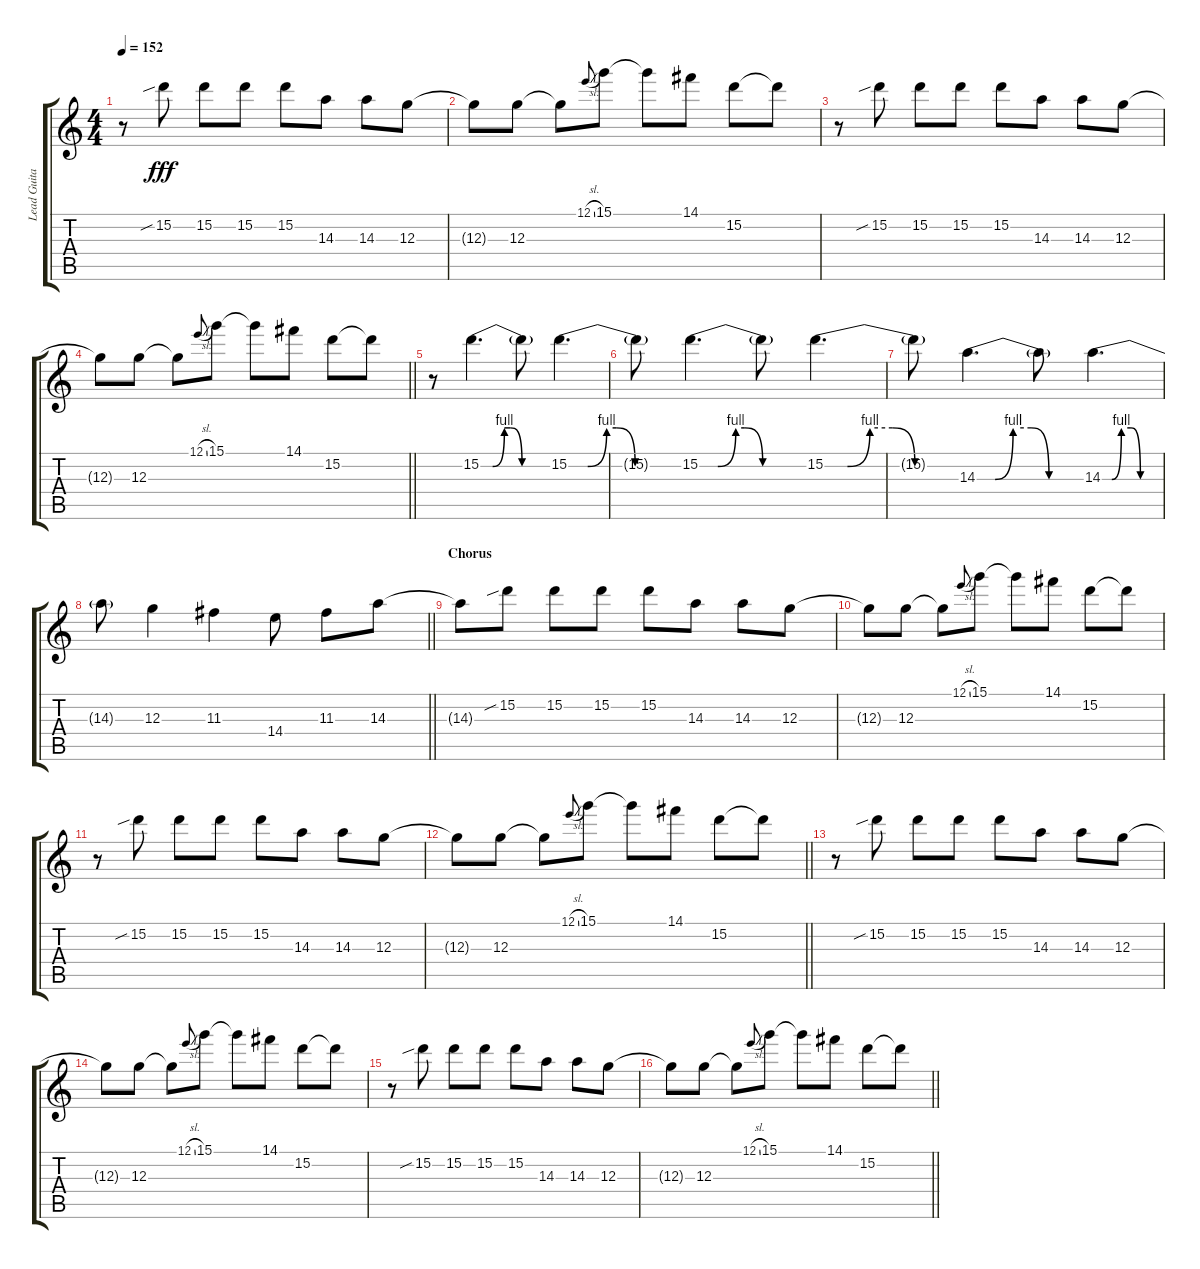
\track ("Lead Guitar" "Lead Guita") {instrument distortionguitar}
\staff {score tabs}
\tuning (E4 B3 G3 D3 A2 D2) {hide}
\ts (4 4)
\tempo 152
\clef g2
\ks c
r.8{dy fff} 15.2{sib}.8 15.2.8 15.2.8 15.2.8 14.3.8 14.3.8 12.3.8 |
12.3{t}.8 12.3.8 12.3{t}.8 12.1{sl}.8{gr onbeat} 15.1.8 15.1{t}.8 14.1.8 15.2.8 15.2{t}.8 |
r.8 15.2{sib}.8 15.2.8 15.2.8 15.2.8 14.3.8 14.3.8 12.3.8 |
\barLineRight lightlight
12.3{t}.8 12.3.8 12.3{t}.8 12.1{sl}.8{gr onbeat} 15.1.8 15.1{t}.8 14.1.8 15.2.8 15.2{t}.8 |
r.8 15.2{be (custom 0 0 10 0 20 4 25 4 35 0 60 0)}.4{d} 15.2{t}.8 15.2{be (custom 0 0 10 0 20 4 25 4 35 0 60 0)}.4{d} |
15.2{t}.8 15.2{be (custom 0 0 10 0 20 4 25 4 35 0 60 0)}.4{d} 15.2{t}.8 15.2{be (custom 0 0 10 0 20 4 30 4 40 0 60 0)}.4{d} |
15.2{t}.8 14.3{be (custom 0 0 10 0 20 4 30 4 40 0 60 0)}.4{d} 14.3{t}.8 14.3{be (custom 0 0 10 0 20 4 30 4 40 0 60 0)}.4{d} |
\barLineRight lightlight
14.3{t}.8 12.3.4 11.3.4 14.4.8 11.3.8 14.3.8 |
\section ("" "Chorus")
14.3{t}.8 15.2{sib}.8 15.2.8 15.2.8 15.2.8 14.3.8 14.3.8 12.3.8 |
12.3{t}.8 12.3.8 12.3{t}.8 12.1{sl}.8{gr onbeat} 15.1.8 15.1{t}.8 14.1.8 15.2.8 15.2{t}.8 |
r.8 15.2{sib}.8 15.2.8 15.2.8 15.2.8 14.3.8 14.3.8 12.3.8 |
\barLineRight lightlight
12.3{t}.8 12.3.8 12.3{t}.8 12.1{sl}.8{gr onbeat} 15.1.8 15.1{t}.8 14.1.8 15.2.8 15.2{t}.8 |
r.8 15.2{sib}.8 15.2.8 15.2.8 15.2.8 14.3.8 14.3.8 12.3.8 |
12.3{t}.8 12.3.8 12.3{t}.8 12.1{sl}.8{gr onbeat} 15.1.8 15.1{t}.8 14.1.8 15.2.8 15.2{t}.8 |
r.8 15.2{sib}.8 15.2.8 15.2.8 15.2.8 14.3.8 14.3.8 12.3.8 |
\barLineRight lightlight
12.3{t}.8 12.3.8 12.3{t}.8 12.1{sl}.8{gr onbeat} 15.1.8 15.1{t}.8 14.1.8 15.2.8 15.2{t}.8
